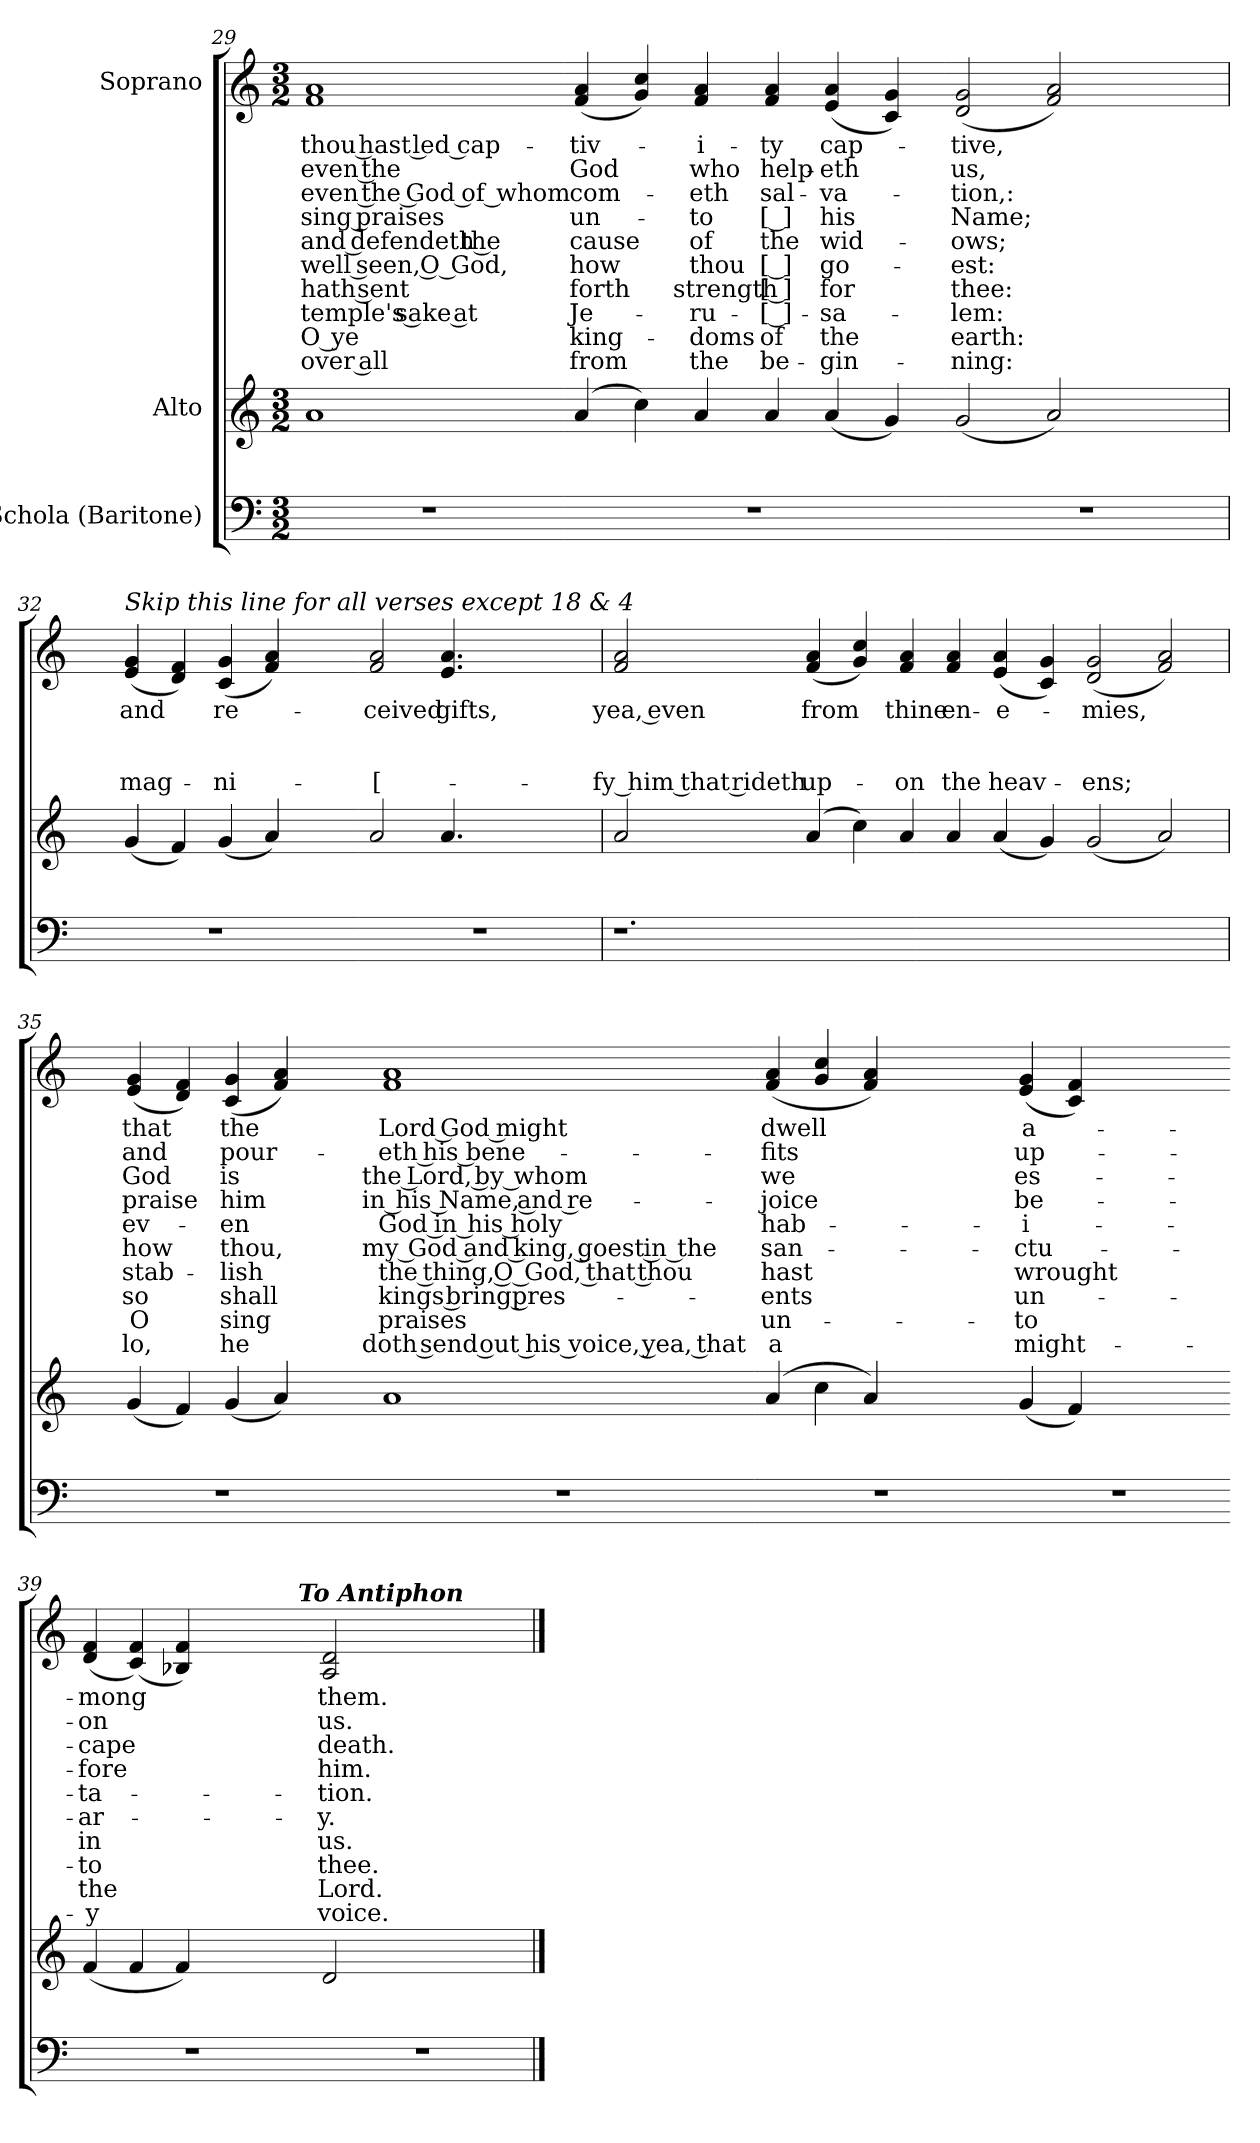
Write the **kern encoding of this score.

**kern	**kern	**kern	**text	**text	**text	**text	**text	**text	**text	**text	**text	**text
*part3	*part2	*part1	*part1	*part1	*part1	*part1	*part1	*part1	*part1	*part1	*part1	*part1
*staff3	*staff2	*staff1	*staff1	*staff1	*staff1	*staff1	*staff1	*staff1	*staff1	*staff1	*staff1	*staff1
*I"Schola (Baritone)	*I"Alto	*I"Soprano	*	*	*	*	*	*	*	*	*	*
*clefF4	*clefG2	*clefG2	*	*	*	*	*	*	*	*	*	*
*k[]	*k[]	*k[]	*	*	*	*	*	*	*	*	*	*
*a:	*a:	*a:	*	*	*	*	*	*	*	*	*	*
*M3/2	*M3/2	*M3/2	*	*	*	*	*	*	*	*	*	*
=29	=29	=29	=29	=29	=29	=29	=29	=29	=29	=29	=29	=29
!	!	!	!LO:LY:b	!LO:LY:b	!LO:LY:b	!LO:LY:b	!LO:LY:b	!LO:LY:b	!LO:LY:b	!LO:LY:b	!LO:LY:b	!LO:LY:b
1.r	1a	1f 1a	thou hast led cap-	even the	even the God of whom	sing praises	and defendeth the	well seen, O God,	hath sent	temple's sake at	O ye	over all
.	2ryy	2ryy	.	.	.	.	.	.	.	.	.	.
=30-	=30-	=30-	=30-	=30-	=30-	=30-	=30-	=30-	=30-	=30-	=30-	=30-
!	!	!	!LO:LY:b	!LO:LY:b	!LO:LY:b	!LO:LY:b	!LO:LY:b	!LO:LY:b	!LO:LY:b	!LO:LY:b	!LO:LY:b	!LO:LY:b
1.r	(>4a	(>4f 4a	-tiv-	God	com-	un-	cause	how	forth	Je-	king-	from
.	4cc)	4g 4cc)	.	.	.	.	.	.	.	.	.	.
!	!	!	!LO:LY:b	!LO:LY:b	!LO:LY:b	!LO:LY:b	!LO:LY:b	!LO:LY:b	!LO:LY:b	!LO:LY:b	!LO:LY:b	!LO:LY:b
.	4a	4f 4a	-i-	who	-eth	-to	of	thou	strength	-ru-	-doms	the
!	!LO:N:head=solid	!LO:N:n=1:head=solid	!	!	!	!	!	!	!	!	!	!
!	!	!LO:N:n=2:head=solid	!LO:LY:b	!LO:LY:b	!LO:LY:b	!LO:LY:b	!LO:LY:b	!LO:LY:b	!LO:LY:b	!LO:LY:b	!LO:LY:b	!LO:LY:b
.	4a	4f! 4a!	-ty	help-	sal-	[ ]	the	[ ]	[ ]	-[ ]-	of	be-
!	!	!	!LO:LY:b	!LO:LY:b	!LO:LY:b	!LO:LY:b	!LO:LY:b	!LO:LY:b	!LO:LY:b	!LO:LY:b	!LO:LY:b	!LO:LY:b
.	(>4a	(>4e 4a	cap-	-eth	-va-	his	wid-	go-	for	-sa-	the	-gin-
.	4g)	4c 4g)	.	.	.	.	.	.	.	.	.	.
=31-	=31-	=31-	=31-	=31-	=31-	=31-	=31-	=31-	=31-	=31-	=31-	=31-
!	!	!	!LO:LY:b	!LO:LY:b	!LO:LY:b	!LO:LY:b	!LO:LY:b	!LO:LY:b	!LO:LY:b	!LO:LY:b	!LO:LY:b	!LO:LY:b
1.r	(>2g	(>2d 2g	-tive,	us,	-tion,:	Name;	-ows;	-est:	thee:	-lem:	earth:	-ning:
.	2a)	2f 2a)	.	.	.	.	.	.	.	.	.	.
.	2ryy	2ryy	.	.	.	.	.	.	.	.	.	.
!!LO:LB:g=z
=32	=32	=32	=32	=32	=32	=32	=32	=32	=32	=32	=32	=32
!	!	!	!LO:LY:b	!	!	!LO:LY:b	!	!	!	!	!	!
1.r	4ryy	4ryy	18	.	.	4	.	.	.	.	.	.
!	!	!LO:TX:a:i:t=Skip this line for all verses except 18 & 4	!	!	!	!	!	!	!	!	!	!
!	!	!	!LO:LY:b	!	!	!LO:LY:b	!	!	!	!	!	!
.	(>4g	(>4e 4g	and	.	.	mag-	.	.	.	.	.	.
.	4f)	4d 4f)	.	.	.	.	.	.	.	.	.	.
!	!	!	!LO:LY:b	!	!	!LO:LY:b	!	!	!	!	!	!
.	(>4g	(>4c 4g	re-	.	.	-ni-	.	.	.	.	.	.
.	4a)	4f 4a)	.	.	.	.	.	.	.	.	.	.
.	4ryy	4ryy	.	.	.	.	.	.	.	.	.	.
=33-	=33-	=33-	=33-	=33-	=33-	=33-	=33-	=33-	=33-	=33-	=33-	=33-
!	!	!	!LO:LY:b	!	!	!LO:LY:b	!	!	!	!	!	!
1.r	2a	2f 2a	-ceived	.	.	-[-	.	.	.	.	.	.
!	!	!	!LO:LY:b	!	!	!	!	!	!	!	!	!
.	4.a	4.e 4.a	gifts,	.	.	.	.	.	.	.	.	.
!	!	!	!	!	!	!LO:LY:b	!	!	!	!	!	!
.	8ryy	8ryy	.	.	.	-]-	.	.	.	.	.	.
.	2ryy	2ryy	.	.	.	.	.	.	.	.	.	.
=34`	=34`	=34`	=34`	=34`	=34`	=34`	=34`	=34`	=34`	=34`	=34`	=34`
!	!	!	!LO:LY:b	!	!	!LO:LY:b	!	!	!	!	!	!
1.r	2a	2f 2a	yea, even	.	.	-fy him that rideth	.	.	.	.	.	.
!	!	!	!LO:LY:b	!	!	!LO:LY:b	!	!	!	!	!	!
.	(>4a	(>4f 4a	from	.	.	up-	.	.	.	.	.	.
.	4cc)	4g 4cc)	.	.	.	.	.	.	.	.	.	.
!	!	!	!LO:LY:b	!	!	!LO:LY:b	!	!	!	!	!	!
.	4a	4f 4a	thine	.	.	-on	.	.	.	.	.	.
!	!LO:N:head=solid	!LO:N:n=1:head=solid	!	!	!	!	!	!	!	!	!	!
!	!	!LO:N:n=2:head=solid	!LO:LY:b	!	!	!LO:LY:b	!	!	!	!	!	!
.	4a	4f! 4a!	en-	.	.	the	.	.	.	.	.	.
!	!	!	!LO:LY:b	!	!	!LO:LY:b	!	!	!	!	!	!
1.ryy	(>4a	(>4e 4a	-e-	.	.	heav-	.	.	.	.	.	.
.	4g)	4c 4g)	.	.	.	.	.	.	.	.	.	.
!	!	!	!LO:LY:b	!	!	!LO:LY:b	!	!	!	!	!	!
.	(>2g	(>2d 2g	-mies,	.	.	-ens;	.	.	.	.	.	.
.	2a)	2f 2a)	.	.	.	.	.	.	.	.	.	.
!!LO:LB:g=z
=35	=35	=35	=35	=35	=35	=35	=35	=35	=35	=35	=35	=35
!	!	!	!LO:LY:b	!LO:LY:b	!LO:LY:b	!LO:LY:b	!LO:LY:b	!LO:LY:b	!LO:LY:b	!LO:LY:b	!LO:LY:b	!LO:LY:b
1.r	4ryy	4ryy	18	19	20	4	5	24	28	29	32	33
!	!	!	!LO:LY:b	!LO:LY:b	!LO:LY:b	!LO:LY:b	!LO:LY:b	!LO:LY:b	!LO:LY:b	!LO:LY:b	!LO:LY:b	!LO:LY:b
.	(>4g	(>4e 4g	that	and	God	praise	ev-	how	stab-	so	O	lo,
.	4f)	4d 4f)	.	.	.	.	.	.	.	.	.	.
!	!	!	!LO:LY:b	!LO:LY:b	!LO:LY:b	!LO:LY:b	!LO:LY:b	!LO:LY:b	!LO:LY:b	!LO:LY:b	!LO:LY:b	!LO:LY:b
.	(>4g	(>4c 4g	the	pour-	is	him	-en	thou,	-lish	shall	sing	he
.	4a)	4f 4a)	.	.	.	.	.	.	.	.	.	.
.	4ryy	4ryy	.	.	.	.	.	.	.	.	.	.
=36-	=36-	=36-	=36-	=36-	=36-	=36-	=36-	=36-	=36-	=36-	=36-	=36-
!	!	!	!LO:LY:b	!LO:LY:b	!LO:LY:b	!LO:LY:b	!LO:LY:b	!LO:LY:b	!LO:LY:b	!LO:LY:b	!LO:LY:b	!LO:LY:b
1.r	1a	1f 1a	Lord God might	-eth his bene-	the Lord, by whom	in his Name, and re-	God in his holy	my God and king, goest in the	the thing, O God, that thou	kings bring pres-	praises	doth send out his voice, yea, that
.	2ryy	2ryy	.	.	.	.	.	.	.	.	.	.
=37-	=37-	=37-	=37-	=37-	=37-	=37-	=37-	=37-	=37-	=37-	=37-	=37-
!	!	!	!LO:LY:b	!LO:LY:b	!LO:LY:b	!LO:LY:b	!LO:LY:b	!LO:LY:b	!LO:LY:b	!LO:LY:b	!LO:LY:b	!LO:LY:b
1.r	(>4a	(>4f 4a	dwell	-fits	we	-joice	hab-	san-	hast	-ents	un-	a
.	4cc	4g 4cc	.	.	.	.	.	.	.	.	.	.
.	4a)	4f 4a)	.	.	.	.	.	.	.	.	.	.
.	2.ryy	2.ryy	.	.	.	.	.	.	.	.	.	.
=38-	=38-	=38-	=38-	=38-	=38-	=38-	=38-	=38-	=38-	=38-	=38-	=38-
!	!	!	!LO:LY:b	!LO:LY:b	!LO:LY:b	!LO:LY:b	!LO:LY:b	!LO:LY:b	!LO:LY:b	!LO:LY:b	!LO:LY:b	!LO:LY:b
1.r	(>4g	(>4e 4g	a-	up-	es-	be-	-i-	-ctu-	wrought	un-	-to	might-
.	4f)	4c 4f)	.	.	.	.	.	.	.	.	.	.
.	1ryy	1ryy	.	.	.	.	.	.	.	.	.	.
=39-	=39-	=39-	=39-	=39-	=39-	=39-	=39-	=39-	=39-	=39-	=39-	=39-
!	!	!	!LO:LY:b	!LO:LY:b	!LO:LY:b	!LO:LY:b	!LO:LY:b	!LO:LY:b	!LO:LY:b	!LO:LY:b	!LO:LY:b	!LO:LY:b
1.r	(>4f	(>4d 4f	-mong	-on	-cape	-fore	-ta-	-ar-	in	-to	the	-y
.	4f	(>4c 4f)	.	.	.	.	.	.	.	.	.	.
.	4f)	4B-X 4f)	.	.	.	.	.	.	.	.	.	.
.	2.ryy	2.ryy	.	.	.	.	.	.	.	.	.	.
=40-	=40-	=40-	=40-	=40-	=40-	=40-	=40-	=40-	=40-	=40-	=40-	=40-
!	!	!	!LO:LY:b	!LO:LY:b	!LO:LY:b	!LO:LY:b	!LO:LY:b	!LO:LY:b	!LO:LY:b	!LO:LY:b	!LO:LY:b	!LO:LY:b
1.r	2d	2A 2d	them.	us.	death.	him.	-tion.	-y.	us.	thee.	Lord.	voice.
!	!	!	!LO:LY:b	!LO:LY:b	!LO:LY:b	!LO:LY:b	!LO:LY:b	!LO:LY:b	!LO:LY:b	!LO:LY:b	!LO:LY:b	!LO:LY:b
.	1ryy	2ryy	Ant.	(20)	Ant.	(5)	Ant.	Ant.	(29)	Ant.	(32)	Ant.
!	!	!LO:TX:a:Bi:rj:t=To Antiphon	!	!	!	!	!	!	!	!	!	!
.	.	2ryy	.	.	.	.	.	.	.	.	.	.
==	==	==	==	==	==	==	==	==	==	==	==	==
*-	*-	*-	*-	*-	*-	*-	*-	*-	*-	*-	*-	*-
